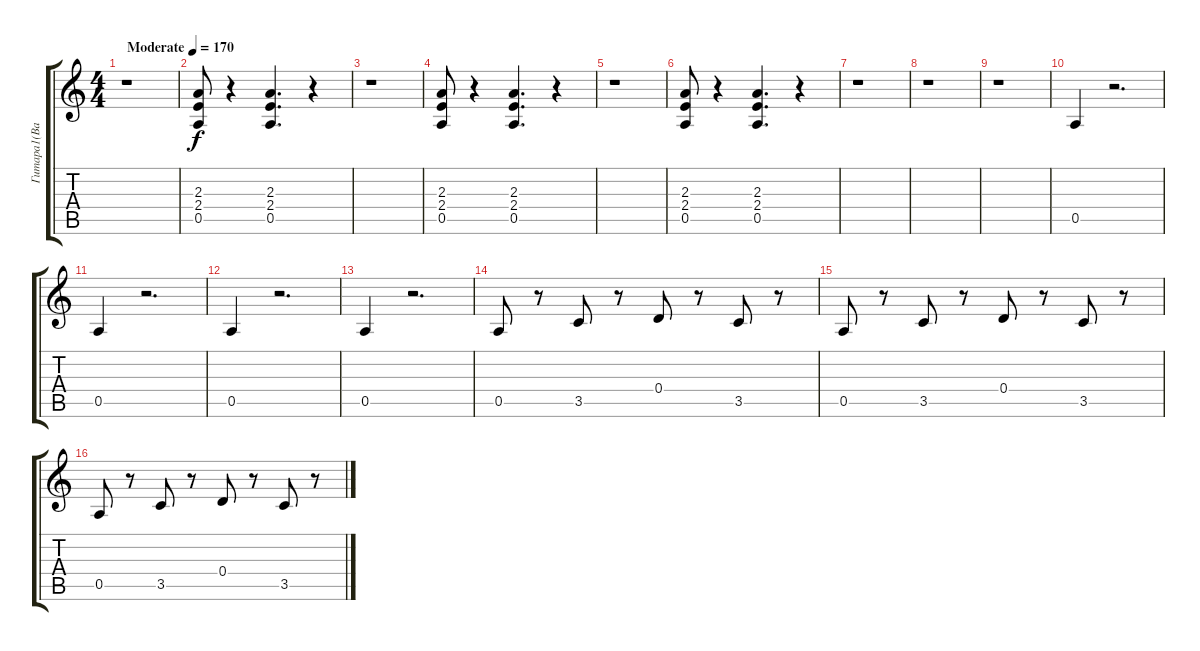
\track ("Гитара1(Вадим)" "Гитара1(Ва") {instrument distortionguitar}
\staff {score tabs}
\tuning (E4 B3 G3 D3 A2 E2) {hide}
\ts (4 4)
\tempo (170 "Moderate")
\clef g2
\ks c
r.1{dy f instrument distortionguitar} |
(2.3 2.4 0.5).8 r.4 (2.3 2.4 0.5).4{d} r.4 |
r.1 |
(2.3 2.4 0.5).8 r.4 (2.3 2.4 0.5).4{d} r.4 |
r.1 |
(2.3 2.4 0.5).8 r.4 (2.3 2.4 0.5).4{d} r.4 |
r.1 |
r.1 |
r.1 |
0.5.4 r.2{d} |
0.5.4 r.2{d} |
0.5.4 r.2{d} |
0.5.4 r.2{d} |
0.5.8 r.8 3.5.8 r.8 0.4.8 r.8 3.5.8 r.8 |
0.5.8 r.8 3.5.8 r.8 0.4.8 r.8 3.5.8 r.8 |
0.5.8 r.8 3.5.8 r.8 0.4.8 r.8 3.5.8 r.8
